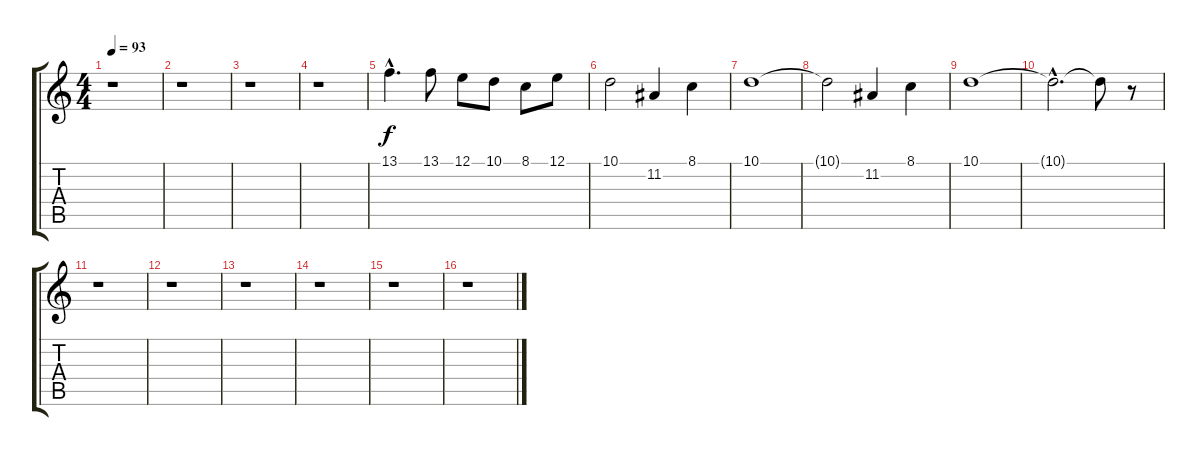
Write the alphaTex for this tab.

\track "" {instrument oboe}
\staff {score tabs}
\tuning (E4 B3 G3 D3 A2 E2) {hide}
\ts (4 4)
\tempo 93
\clef g2
\ks c
r.1{dy f instrument oboe} |
r.1 |
r.1 |
r.1 |
13.1{hac}.4{d} 13.1.8 12.1.8 10.1.8 8.1.8 12.1.8 |
10.1.2 11.2.4 8.1.4 |
10.1.1 |
10.1{t}.2 11.2.4 8.1.4 |
10.1.1 |
10.1{hac t}.2{d} 10.1{t}.8 r.8 |
r.1 |
r.1 |
r.1 |
r.1 |
r.1 |
r.1
